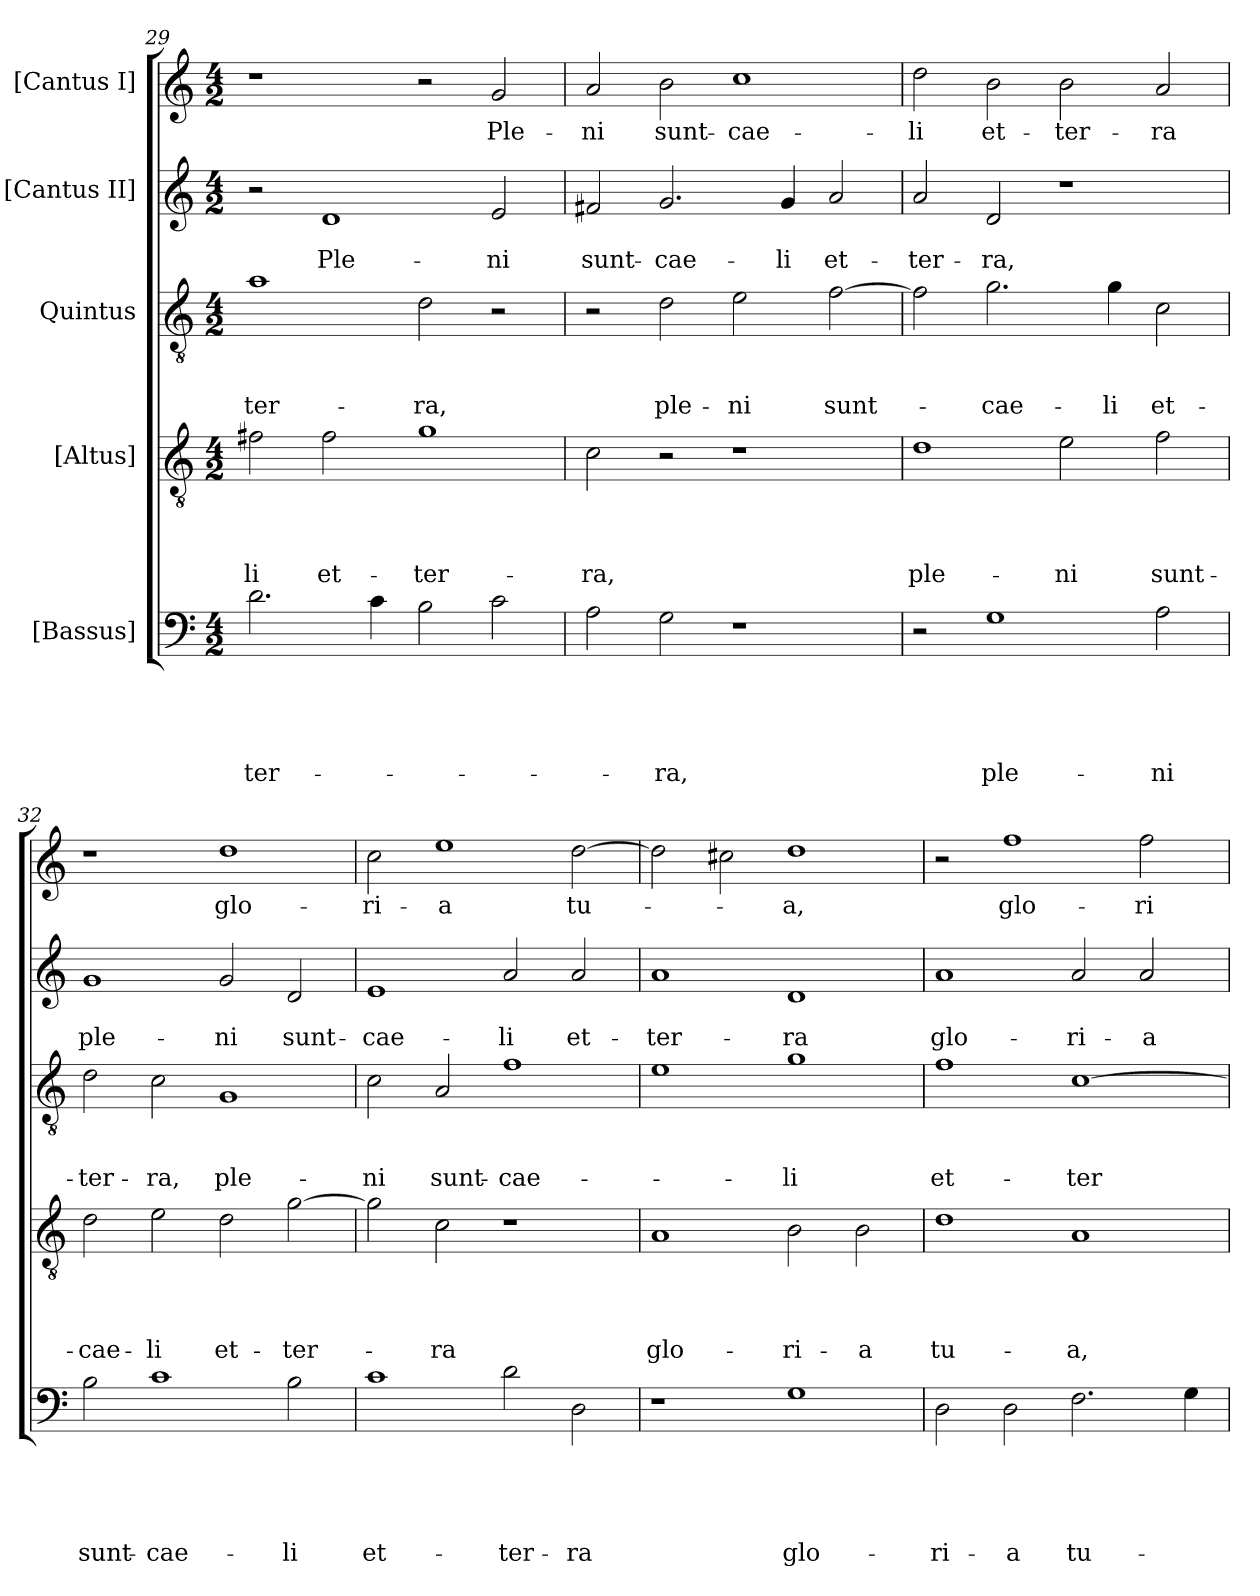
**kern	**text	**text	**text	**text	**text	**kern	**text	**text	**text	**text	**kern	**text	**text	**text	**kern	**text	**text	**kern	**text
*part5	*part5	*part5	*part5	*part5	*part5	*part4	*part4	*part4	*part4	*part4	*part3	*part3	*part3	*part3	*part2	*part2	*part2	*part1	*part1
*staff5	*staff5	*staff5	*staff5	*staff5	*staff5	*staff4	*staff4	*staff4	*staff4	*staff4	*staff3	*staff3	*staff3	*staff3	*staff2	*staff2	*staff2	*staff1	*staff1
*I"[Bassus]	*	*	*	*	*	*I"[Altus]	*	*	*	*	*I"Quintus	*	*	*	*I"[Cantus II]	*	*	*I"[Cantus I]	*
*clefF4	*	*	*	*	*	*clefGv2	*	*	*	*	*clefGv2	*	*	*	*clefG2	*	*	*clefG2	*
*k[]	*	*	*	*	*	*k[]	*	*	*	*	*k[]	*	*	*	*k[]	*	*	*k[]	*
*M4/2	*	*	*	*	*	*M4/2	*	*	*	*	*M4/2	*	*	*	*M4/2	*	*	*M4/2	*
=29	=29	=29	=29	=29	=29	=29	=29	=29	=29	=29	=29	=29	=29	=29	=29	=29	=29	=29	=29
2.d\	.	.	.	.	ter-	2f#X\	.	.	.	-li	1a\	.	.	ter-	2r	.	.	1r	.
.	.	.	.	.	.	2f#\	.	.	.	et-	.	.	.	.	1d/	.	Ple-	.	.
4c\	.	.	.	.	.	.	.	.	.	.	.	.	.	.	.	.	.	.	.
2B\	.	.	.	.	.	1g\	.	.	.	ter-	2d\	.	.	-ra,	.	.	.	2r	.
2c\	.	.	.	.	.	.	.	.	.	.	2r	.	.	.	2e/	.	-ni	2g/	Ple-
=30	=30	=30	=30	=30	=30	=30	=30	=30	=30	=30	=30	=30	=30	=30	=30	=30	=30	=30	=30
2A\	.	.	.	.	.	2c\	.	.	.	-ra,	2r	.	.	.	2f#X/	.	sunt-	2a/	-ni
2G\	.	.	.	.	-ra,	2r	.	.	.	.	2d\	.	.	ple-	2.g/	.	cae-	2b\	sunt-
1r	.	.	.	.	.	1r	.	.	.	.	2e\	.	.	-ni	.	.	.	1cc\	cae-
.	.	.	.	.	.	.	.	.	.	.	.	.	.	.	4g/	.	-li	.	.
.	.	.	.	.	.	.	.	.	.	.	[2f\	.	.	sunt-	2a/	.	et-	.	.
=31	=31	=31	=31	=31	=31	=31	=31	=31	=31	=31	=31	=31	=31	=31	=31	=31	=31	=31	=31
2r	.	.	.	.	.	1d\	.	.	.	ple-	2f\]	.	.	.	2a/	.	ter-	2dd\	-li
1G\	.	.	.	.	ple-	.	.	.	.	.	2.g\	.	.	cae-	2d/	.	-ra,	2b\	et-
.	.	.	.	.	.	2e\	.	.	.	-ni	.	.	.	.	1r	.	.	2b\	ter-
.	.	.	.	.	.	.	.	.	.	.	4g\	.	.	-li	.	.	.	.	.
2A\	.	.	.	.	-ni	2f\	.	.	.	sunt-	2c\	.	.	et-	.	.	.	2a/	-ra
=32	=32	=32	=32	=32	=32	=32	=32	=32	=32	=32	=32	=32	=32	=32	=32	=32	=32	=32	=32
2B\	.	.	.	.	sunt-	2d\	.	.	.	cae-	2d\	.	.	ter-	1g/	.	ple-	1r	.
1c\	.	.	.	.	cae-	2e\	.	.	.	-li	2c\	.	.	-ra,	.	.	.	.	.
.	.	.	.	.	.	2d\	.	.	.	et-	1G/	.	.	ple-	2g/	.	-ni	1dd\	glo-
2B\	.	.	.	.	-li	[2g\	.	.	.	ter-	.	.	.	.	2d/	.	sunt-	.	.
=33	=33	=33	=33	=33	=33	=33	=33	=33	=33	=33	=33	=33	=33	=33	=33	=33	=33	=33	=33
1c\	.	.	.	.	et-	2g\]	.	.	.	.	2c\	.	.	-ni	1e/	.	cae-	2cc\	-ri-
.	.	.	.	.	.	2c\	.	.	.	-ra	2A/	.	.	sunt-	.	.	.	1ee\	-a
2d\	.	.	.	.	ter-	1r	.	.	.	.	1f\	.	.	cae-	2a/	.	-li	.	.
2D\	.	.	.	.	-ra	.	.	.	.	.	.	.	.	.	2a/	.	et-	[2dd\	tu-
=34	=34	=34	=34	=34	=34	=34	=34	=34	=34	=34	=34	=34	=34	=34	=34	=34	=34	=34	=34
1r	.	.	.	.	.	1A/	.	.	.	glo-	1e\	.	.	.	1a/	.	ter-	2dd\]	.
.	.	.	.	.	.	.	.	.	.	.	.	.	.	.	.	.	.	2cc#X\	.
1G\	.	.	.	.	glo-	2B\	.	.	.	-ri-	1g\	.	.	-li	1d/	.	-ra	1dd\	-a,
.	.	.	.	.	.	2B\	.	.	.	-a	.	.	.	.	.	.	.	.	.
=35	=35	=35	=35	=35	=35	=35	=35	=35	=35	=35	=35	=35	=35	=35	=35	=35	=35	=35	=35
2D\	.	.	.	.	-ri-	1d\	.	.	.	tu-	1f\	.	.	et-	1a/	.	glo-	2r	.
2D\	.	.	.	.	-a	.	.	.	.	.	.	.	.	.	.	.	.	1ff\	glo-
2.F\	.	.	.	.	tu-	1A/	.	.	.	-a,	[1c\	.	.	ter-	2a/	.	-ri-	.	.
.	.	.	.	.	.	.	.	.	.	.	.	.	.	.	2a/	.	-a	2ff\	-ri-
4G\	.	.	.	.	.	.	.	.	.	.	.	.	.	.	.	.	.	.	.
=	=	=	=	=	=	=	=	=	=	=	=	=	=	=	=	=	=	=	=
*-	*-	*-	*-	*-	*-	*-	*-	*-	*-	*-	*-	*-	*-	*-	*-	*-	*-	*-	*-
